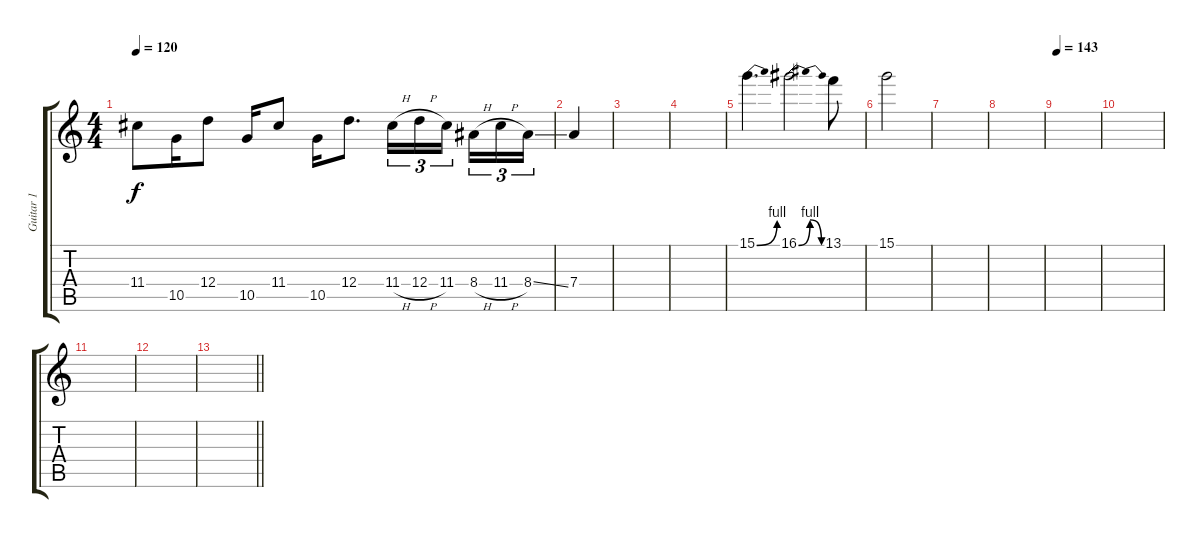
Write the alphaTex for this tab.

\track ("Guitar 1" "Guitar 1") {instrument distortionguitar}
\staff {score tabs}
\tuning (E4 B3 G3 D3 A2 D2) {hide}
\ts (4 4)
\tempo 120
\clef g2
\ks c
11.4.8{dy f} 10.5.16 12.4.8 10.5.16 11.4.8 10.5.16 12.4.8{d} 11.4{h}.16{tu (3 2)} 12.4{h}.16{tu (3 2)} 11.4.16{tu (3 2) beam splitsecondary} 8.4{h}.16{tu (3 2)} 11.4{h}.16{tu (3 2)} 8.4{ss}.16{tu (3 2)} |
7.4.4 |
|
|
15.1{be (bend 0 0 60 4)}.4{d} 16.1{be (bendrelease 0 0 15 4 45 4 60 0)}.2 13.1.8 |
15.1.2 |
|
|
\tempo 143
|
|
|
|
\barLineRight lightlight
